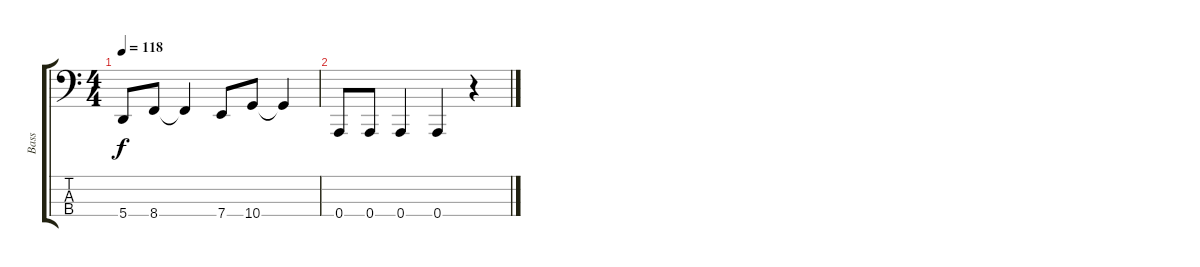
\track ("Bass" "Bass") {instrument electricbassfinger}
\staff {score tabs}
\tuning (D2 A1 E1 A0) {hide}
\ts (4 4)
\tempo 118
\clef f4
\ks c
5.4.8{dy f} 8.4.8 8.4{t}.4 7.4.8 10.4.8 10.4{t}.4 |
0.4.8 0.4.8 0.4.4 0.4.4 r.4
